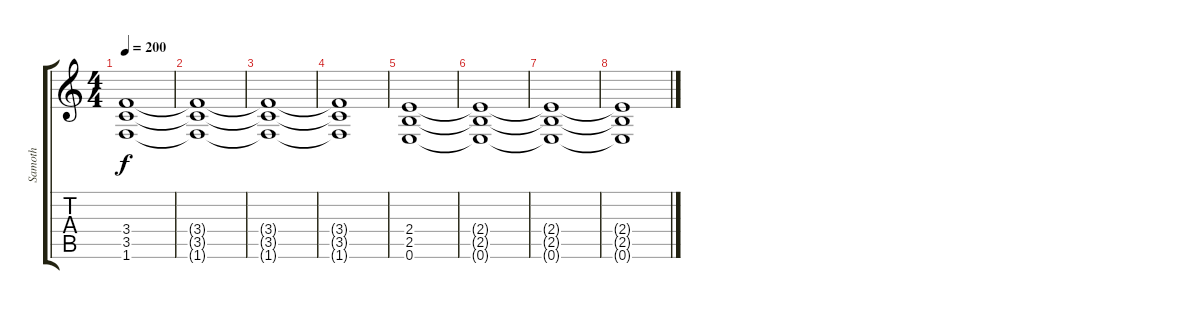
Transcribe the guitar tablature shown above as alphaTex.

\track ("Samoth" "Samoth") {instrument distortionguitar}
\staff {score tabs}
\tuning (E4 B3 G3 D3 A2 E2) {hide}
\ts (4 4)
\tempo 200
\clef g2
\ks c
(3.4 3.5 1.6).1{dy f} |
(3.4{t} 3.5{t} 1.6{t}).1 |
(3.4{t} 3.5{t} 1.6{t}).1 |
(3.4{t} 3.5{t} 1.6{t}).1 |
(2.4 2.5 0.6).1 |
(2.4{t} 2.5{t} 0.6{t}).1 |
(2.4{t} 2.5{t} 0.6{t}).1 |
(2.4{t} 2.5{t} 0.6{t}).1
